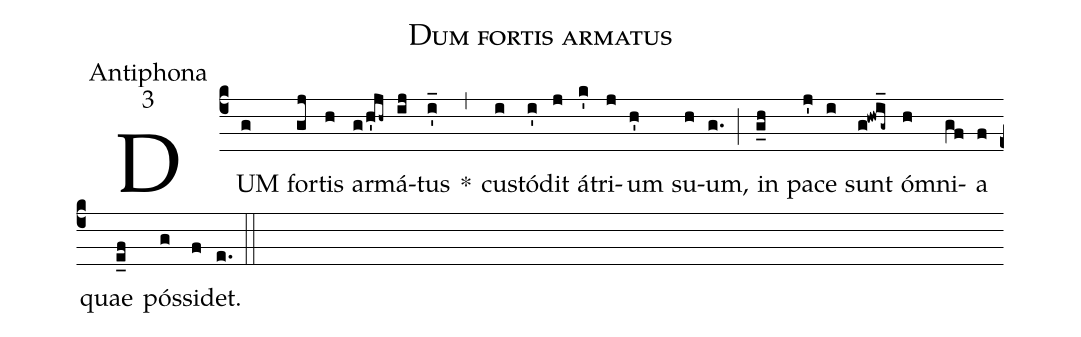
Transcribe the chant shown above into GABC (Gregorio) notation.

name:Dum fortis armatus;
office-part:Antiphona;
mode:3;
%%
(c4) DUM(g) for(gj)tis(h) ar(g/h'jh~)má(ij)tus(i'_) *(,) cu(i)stó(i')dit(j) á(k')tri(j)um(h') su(h)um,(g.) (;) in(g_h) pa(j')ce(i) sunt(g!hwi_g~) ó(h)mni(gf)a(f) quae(e_f) pós(g)si(f)det.(e.) (::)
